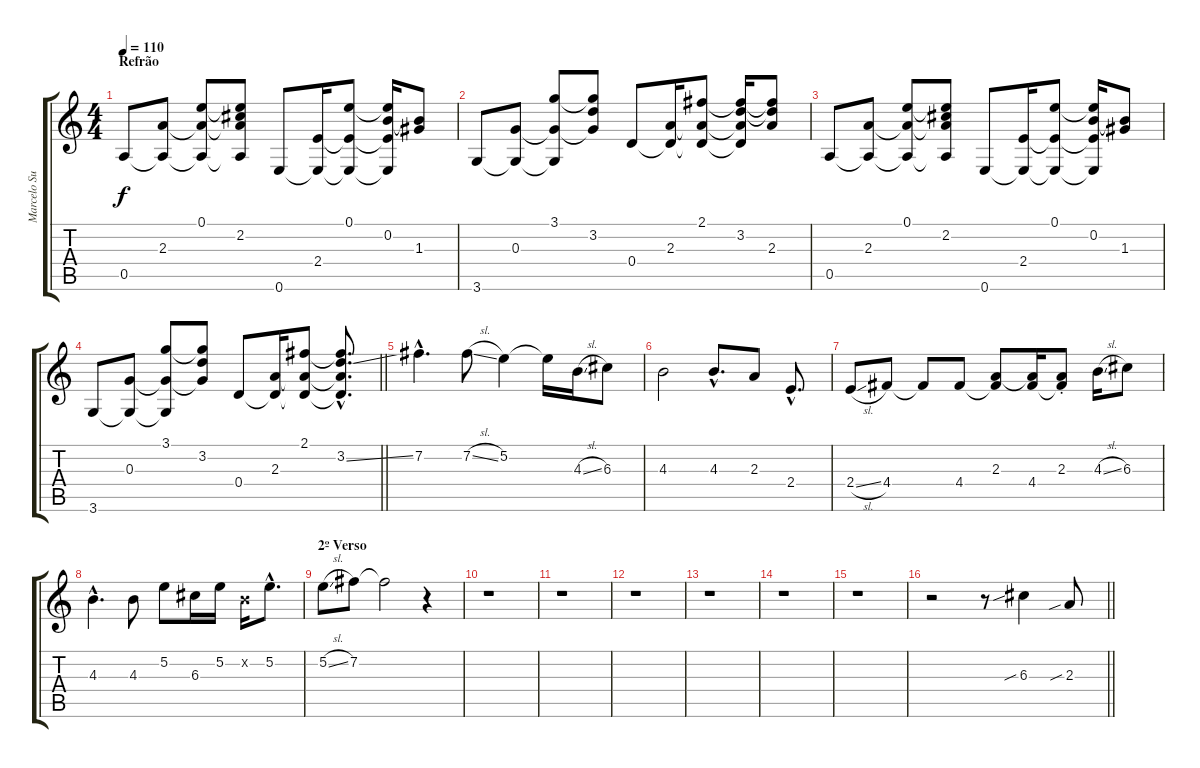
\track ("Marcelo Sussekind" "Marcelo Su") {instrument acousticguitarsteel}
\staff {score tabs}
\tuning (E4 B3 G3 D3 A2 E2) {hide}
\ts (4 4)
\section ("" "Refrão")
\tempo 110
\clef g2
\ks c
0.5.8{dy f} (2.3 0.5{t}).8 (0.1 2.3{t} 0.5{t}).8 (0.1{t} 2.2 2.3{t} 0.5{t}).8 0.6.8 (2.4 0.6{t}).16 (0.1 2.4{t} 0.6{t}).8 (0.1{t} 0.2 2.4{t} 0.6{t}).16 (0.2{t} 1.3).8 |
3.6.8 (0.3 3.6{t}).8 (3.1 0.3{t} 3.6{t}).8 (3.1{t} 3.2 0.3{t}).8 0.4.8 (2.3 0.4{t}).16 (2.1 2.3{t} 0.4{t}).8 (2.1{t} 3.2 2.3{t} 0.4{t}).16 (2.1{t} 3.2{t} 2.3).8 |
0.5.8 (2.3 0.5{t}).8 (0.1 2.3{t} 0.5{t}).8 (0.1{t} 2.2 2.3{t} 0.5{t}).8 0.6.8 (2.4 0.6{t}).16 (0.1 2.4{t} 0.6{t}).8 (0.1{t} 0.2 2.4{t} 0.6{t}).16 (0.2{t} 1.3).8 |
\barLineRight lightlight
3.6.8 (0.3 3.6{t}).8 (3.1 0.3{t} 3.6{t}).8 (3.1{t} 3.2 0.3{t}).8 0.4.8 (2.3 0.4{t}).16 (2.1 2.3{t} 0.4{t}).8 (2.1{hac t} 3.2{ss hac} 2.3{hac t} 0.4{hac t}).8{d} |
7.2{hac}.4{d} 7.2{sl}.8 5.2.4 5.2{t}.16 4.3{sl}.16 6.3.8 |
4.3.2 4.3{hac}.8{d} 2.3.8 2.4{hac}.8{d} |
2.4{sl}.8 4.4.8 4.4{t}.8 4.4.8 (2.3 4.4{t}).8 (2.3{t} 4.4).16 (2.3{st} 4.4{t}).8 4.3{sl}.16 6.3.8 |
4.3{hac}.4{d} 4.3.8 5.2.8 6.3.16 5.2.16 0.2{x}.16 5.2{hac}.8{d} |
\section ("" "2º Verso")
5.2{sl}.8 7.2.8 7.2{t}.2 r.4 |
r.1 |
r.1 |
r.1 |
r.1 |
r.1 |
r.1 |
\barLineRight lightlight
r.2 r.8 6.3{sib}.4 2.3{sib}.8
